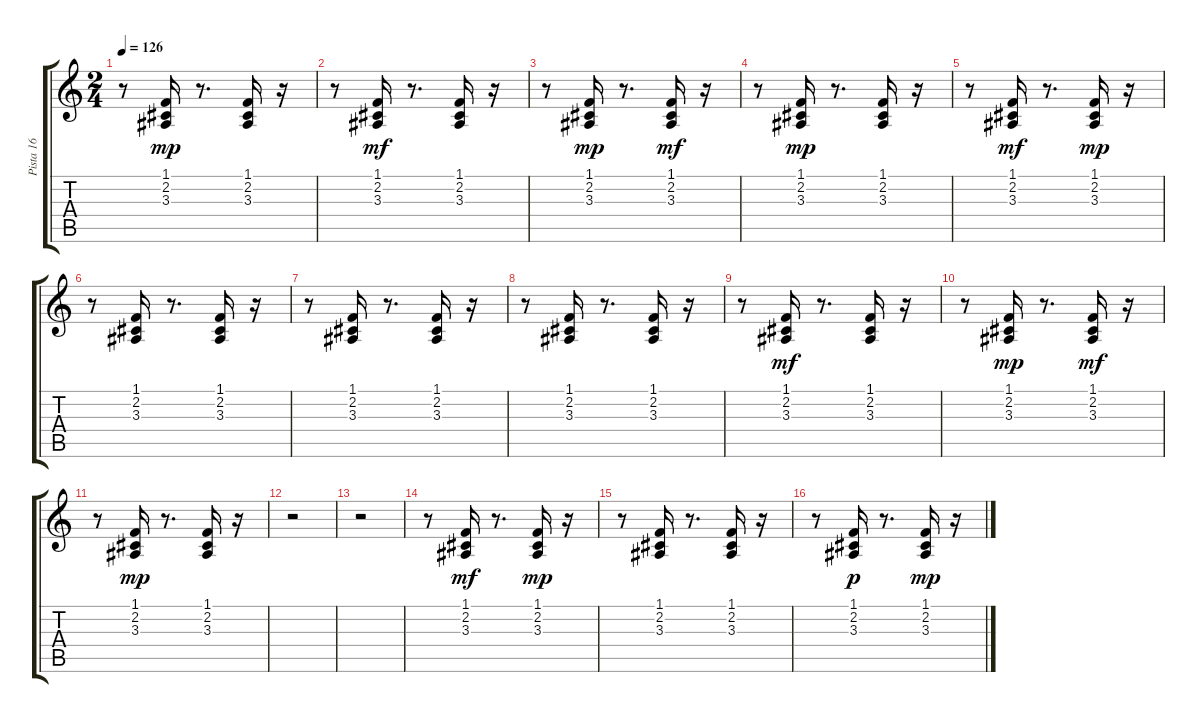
\track ("Pista 16" "Pista 16") {instrument tenorsax}
\staff {score tabs}
\tuning (E4 B3 G3 D3 A2 E2) {hide}
\ts (2 4)
\tempo 126
\clef g2
\ks c
r.8{dy mp} (1.1 2.2 3.3).16 r.8{d} (1.1 2.2 3.3).16 r.16 |
r.8 (1.1 2.2 3.3).16{dy mf} r.8{d} (1.1 2.2 3.3).16 r.16 |
r.8 (1.1 2.2 3.3).16{dy mp} r.8{d} (1.1 2.2 3.3).16{dy mf} r.16 |
r.8 (1.1 2.2 3.3).16{dy mp} r.8{d} (1.1 2.2 3.3).16 r.16 |
r.8 (1.1 2.2 3.3).16{dy mf} r.8{d} (1.1 2.2 3.3).16{dy mp} r.16 |
r.8 (1.1 2.2 3.3).16 r.8{d} (1.1 2.2 3.3).16 r.16 |
r.8 (1.1 2.2 3.3).16 r.8{d} (1.1 2.2 3.3).16 r.16 |
r.8 (1.1 2.2 3.3).16 r.8{d} (1.1 2.2 3.3).16 r.16 |
r.8 (1.1 2.2 3.3).16{dy mf} r.8{d} (1.1 2.2 3.3).16 r.16 |
r.8 (1.1 2.2 3.3).16{dy mp} r.8{d} (1.1 2.2 3.3).16{dy mf} r.16 |
r.8 (1.1 2.2 3.3).16{dy mp} r.8{d} (1.1 2.2 3.3).16 r.16 |
r.2 |
r.2 |
r.8 (1.1 2.2 3.3).16{dy mf} r.8{d} (1.1 2.2 3.3).16{dy mp} r.16 |
r.8 (1.1 2.2 3.3).16 r.8{d} (1.1 2.2 3.3).16 r.16 |
r.8 (1.1 2.2 3.3).16{dy p} r.8{d} (1.1 2.2 3.3).16{dy mp} r.16
